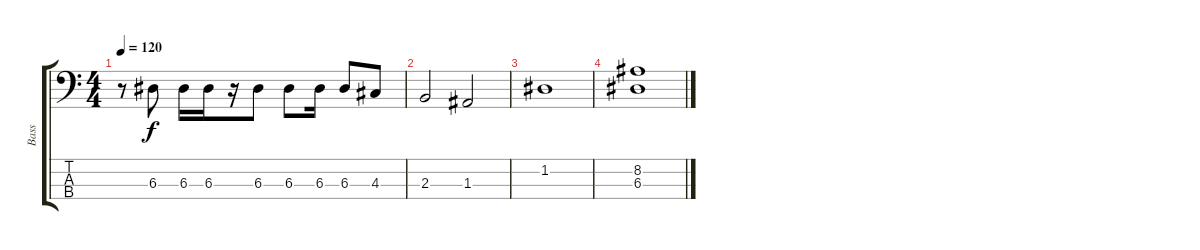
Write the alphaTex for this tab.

\track ("Bass" "Bass") {instrument electricbassfinger}
\staff {score tabs}
\tuning (G2 D2 A1 E1) {hide}
\ts (4 4)
\tempo 120
\clef f4
\ks c
r.8{dy mp} 6.3.8{dy f} 6.3.16 6.3.16 r.16 6.3.8 6.3.8 6.3.16 6.3.8 4.3.8 |
2.3.2 1.3.2 |
1.2.1 |
(8.2 6.3).1
